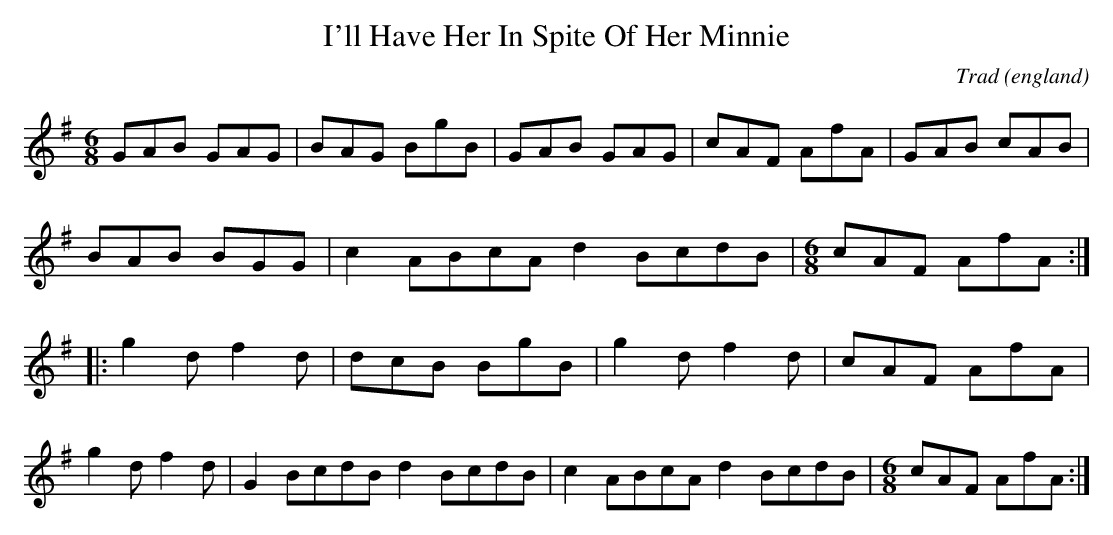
X:1
T:I'll Have Her In Spite Of Her Minnie
O:england
C:Trad
M:6/8
K:G
GAB GAG| BAG BgB|GAB GAG| cAF AfA| GAB cAB| BAB BGG| \
M:6/8l
c2ABcA d2BcdB|\
M:6/8
cAF AfA::g2 d f2 d| dcB BgB| g2 d f2 d| cAF AfA| g2 d f2 d |\
M:6/8l
G2BcdB d2BcdB|c2ABcA d2BcdB|\
M:6/8
cAF AfA:|
